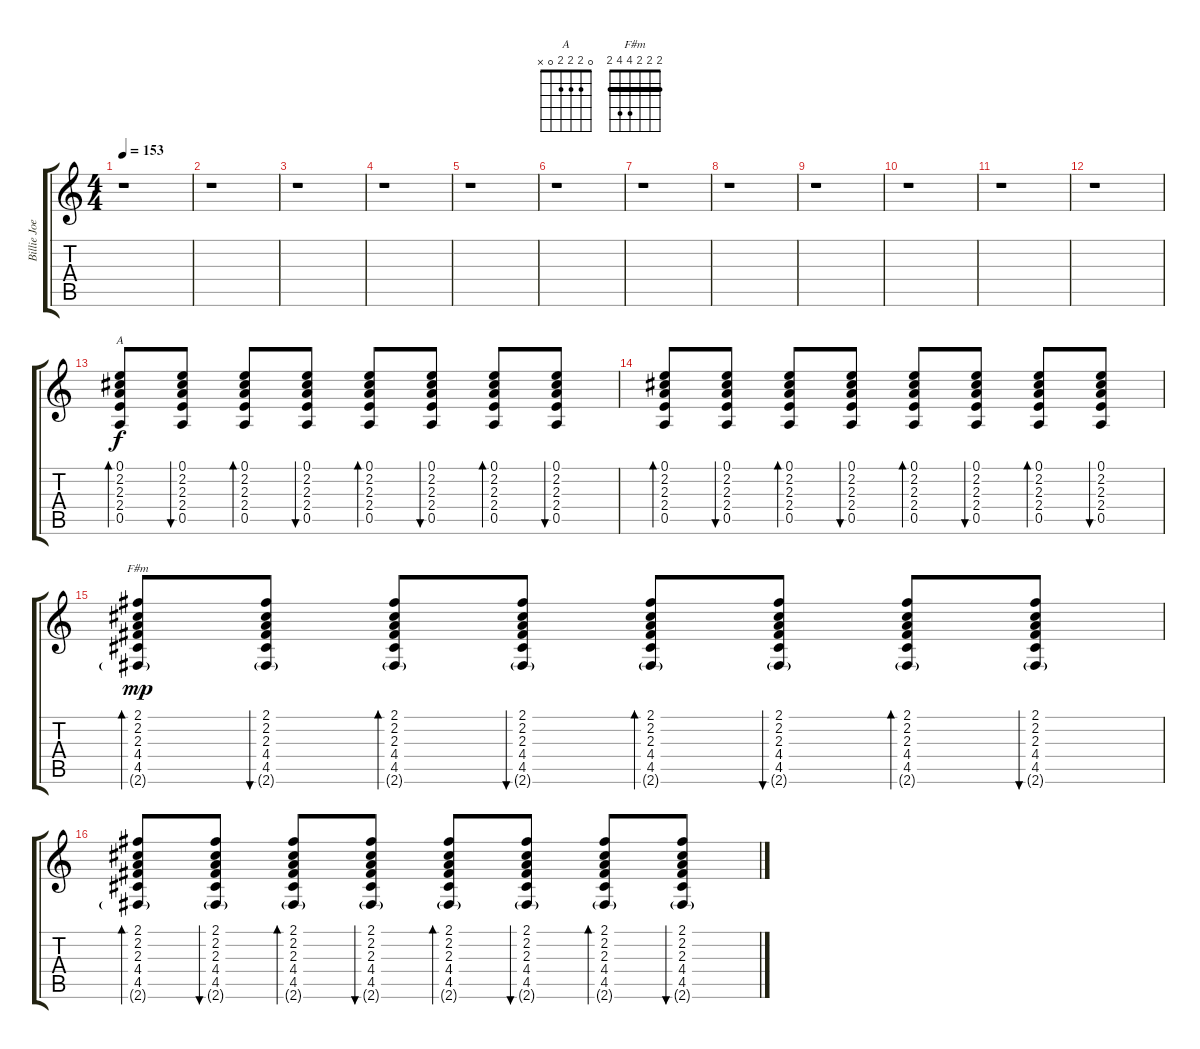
\track ("Billie Joe Armstrong (Acoustic Guitar 1)" "Billie Joe") {instrument acousticguitarnylon}
\staff {score tabs}
\tuning (E4 B3 G3 D3 A2 E2) {hide}
\chord ("A" 0 2 2 2 0 x)
\chord ("F#m" 2 2 2 4 4 2) {barre 2}
\ts (4 4)
\tempo 153
\clef g2
\ks c
r.1{dy mp} |
r.1 |
r.1 |
r.1 |
r.1 |
r.1 |
r.1 |
r.1 |
r.1 |
r.1 |
r.1 |
r.1 |
(0.1 2.2 2.3 2.4 0.5).8{bd 60 ch "A" dy f} (0.1 2.2 2.3 2.4 0.5).8{bu 60} (0.1 2.2 2.3 2.4 0.5).8{bd 60} (0.1 2.2 2.3 2.4 0.5).8{bu 60} (0.1 2.2 2.3 2.4 0.5).8{bd 60} (0.1 2.2 2.3 2.4 0.5).8{bu 60} (0.1 2.2 2.3 2.4 0.5).8{bd 60} (0.1 2.2 2.3 2.4 0.5).8{bu 60} |
(0.1 2.2 2.3 2.4 0.5).8{bd 60} (0.1 2.2 2.3 2.4 0.5).8{bu 60} (0.1 2.2 2.3 2.4 0.5).8{bd 60} (0.1 2.2 2.3 2.4 0.5).8{bu 60} (0.1 2.2 2.3 2.4 0.5).8{bd 60} (0.1 2.2 2.3 2.4 0.5).8{bu 60} (0.1 2.2 2.3 2.4 0.5).8{bd 60} (0.1 2.2 2.3 2.4 0.5).8{bu 60} |
(2.1 2.2 2.3 4.4 4.5 2.6{g}).8{bd 60 ch "F#m" dy mp} (2.1 2.2 2.3 4.4 4.5 2.6{g}).8{bu 60} (2.1 2.2 2.3 4.4 4.5 2.6{g}).8{bd 60} (2.1 2.2 2.3 4.4 4.5 2.6{g}).8{bu 60} (2.1 2.2 2.3 4.4 4.5 2.6{g}).8{bd 60} (2.1 2.2 2.3 4.4 4.5 2.6{g}).8{bu 60} (2.1 2.2 2.3 4.4 4.5 2.6{g}).8{bd 60} (2.1 2.2 2.3 4.4 4.5 2.6{g}).8{bu 60} |
(2.1 2.2 2.3 4.4 4.5 2.6{g}).8{bd 60} (2.1 2.2 2.3 4.4 4.5 2.6{g}).8{bu 60} (2.1 2.2 2.3 4.4 4.5 2.6{g}).8{bd 60} (2.1 2.2 2.3 4.4 4.5 2.6{g}).8{bu 60} (2.1 2.2 2.3 4.4 4.5 2.6{g}).8{bd 60} (2.1 2.2 2.3 4.4 4.5 2.6{g}).8{bu 60} (2.1 2.2 2.3 4.4 4.5 2.6{g}).8{bd 60} (2.1 2.2 2.3 4.4 4.5 2.6{g}).8{bu 60}
